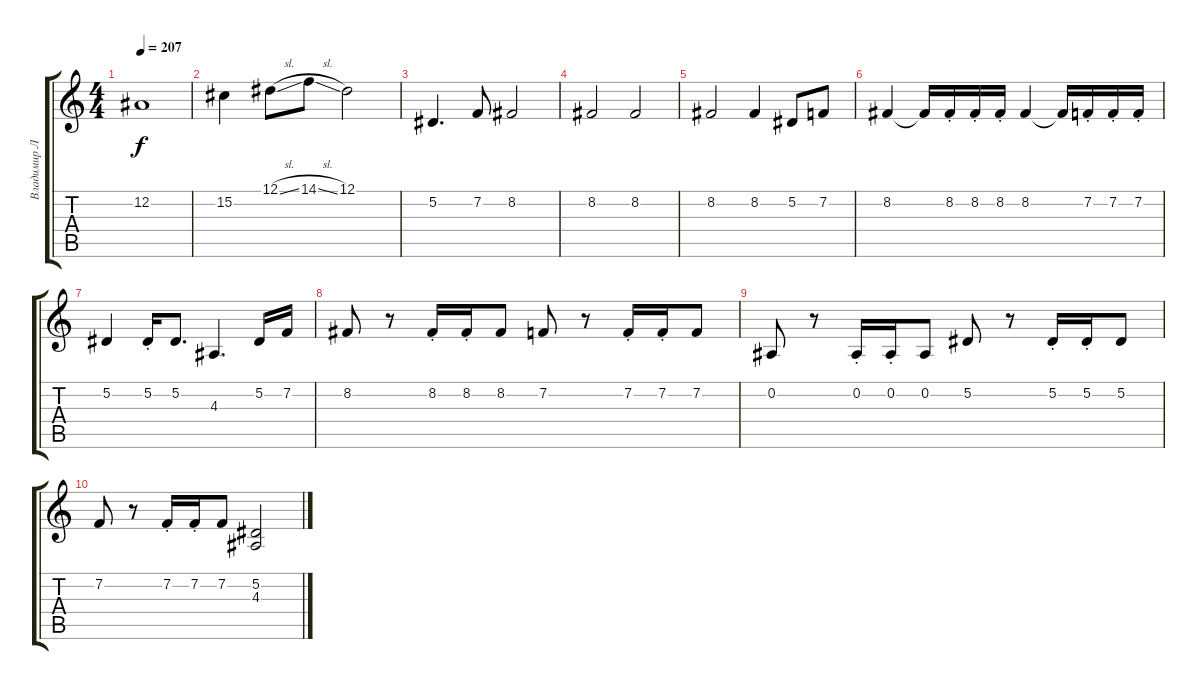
\track ("Владимир Лазерсон/Доп. Гитары" "Владимир Л") {instrument bagpipe}
\staff {score tabs}
\tuning (Eb4 Bb3 Gb3 Db3 Ab2 Eb2) {hide}
\ts (4 4)
\tempo 207
\clef g2
\ks c
12.2.1{dy f} |
15.2.4 12.1{sl}.8 14.1{sl}.8 12.1.2 |
5.2.4{d} 7.2.8 8.2.2 |
8.2.2 8.2.2 |
8.2.2 8.2.4 5.2.8 7.2.8 |
8.2.4 8.2{t}.16 8.2{st}.16 8.2{st}.16 8.2{st}.16 8.2.4 8.2{t}.16 7.2{st}.16 7.2{st}.16 7.2{st}.16 |
5.2.4 5.2{st}.16 5.2.8{d} 4.3.4{d} 5.2.16 7.2.16 |
8.2.8 r.8 8.2{st}.16 8.2{st}.16 8.2.8 7.2.8 r.8 7.2{st}.16 7.2{st}.16 7.2.8 |
0.2.8 r.8 0.2{st}.16 0.2{st}.16 0.2.8 5.2.8 r.8 5.2{st}.16 5.2{st}.16 5.2.8 |
7.2.8 r.8 7.2{st}.16 7.2{st}.16 7.2.8 (5.2 4.3).2
